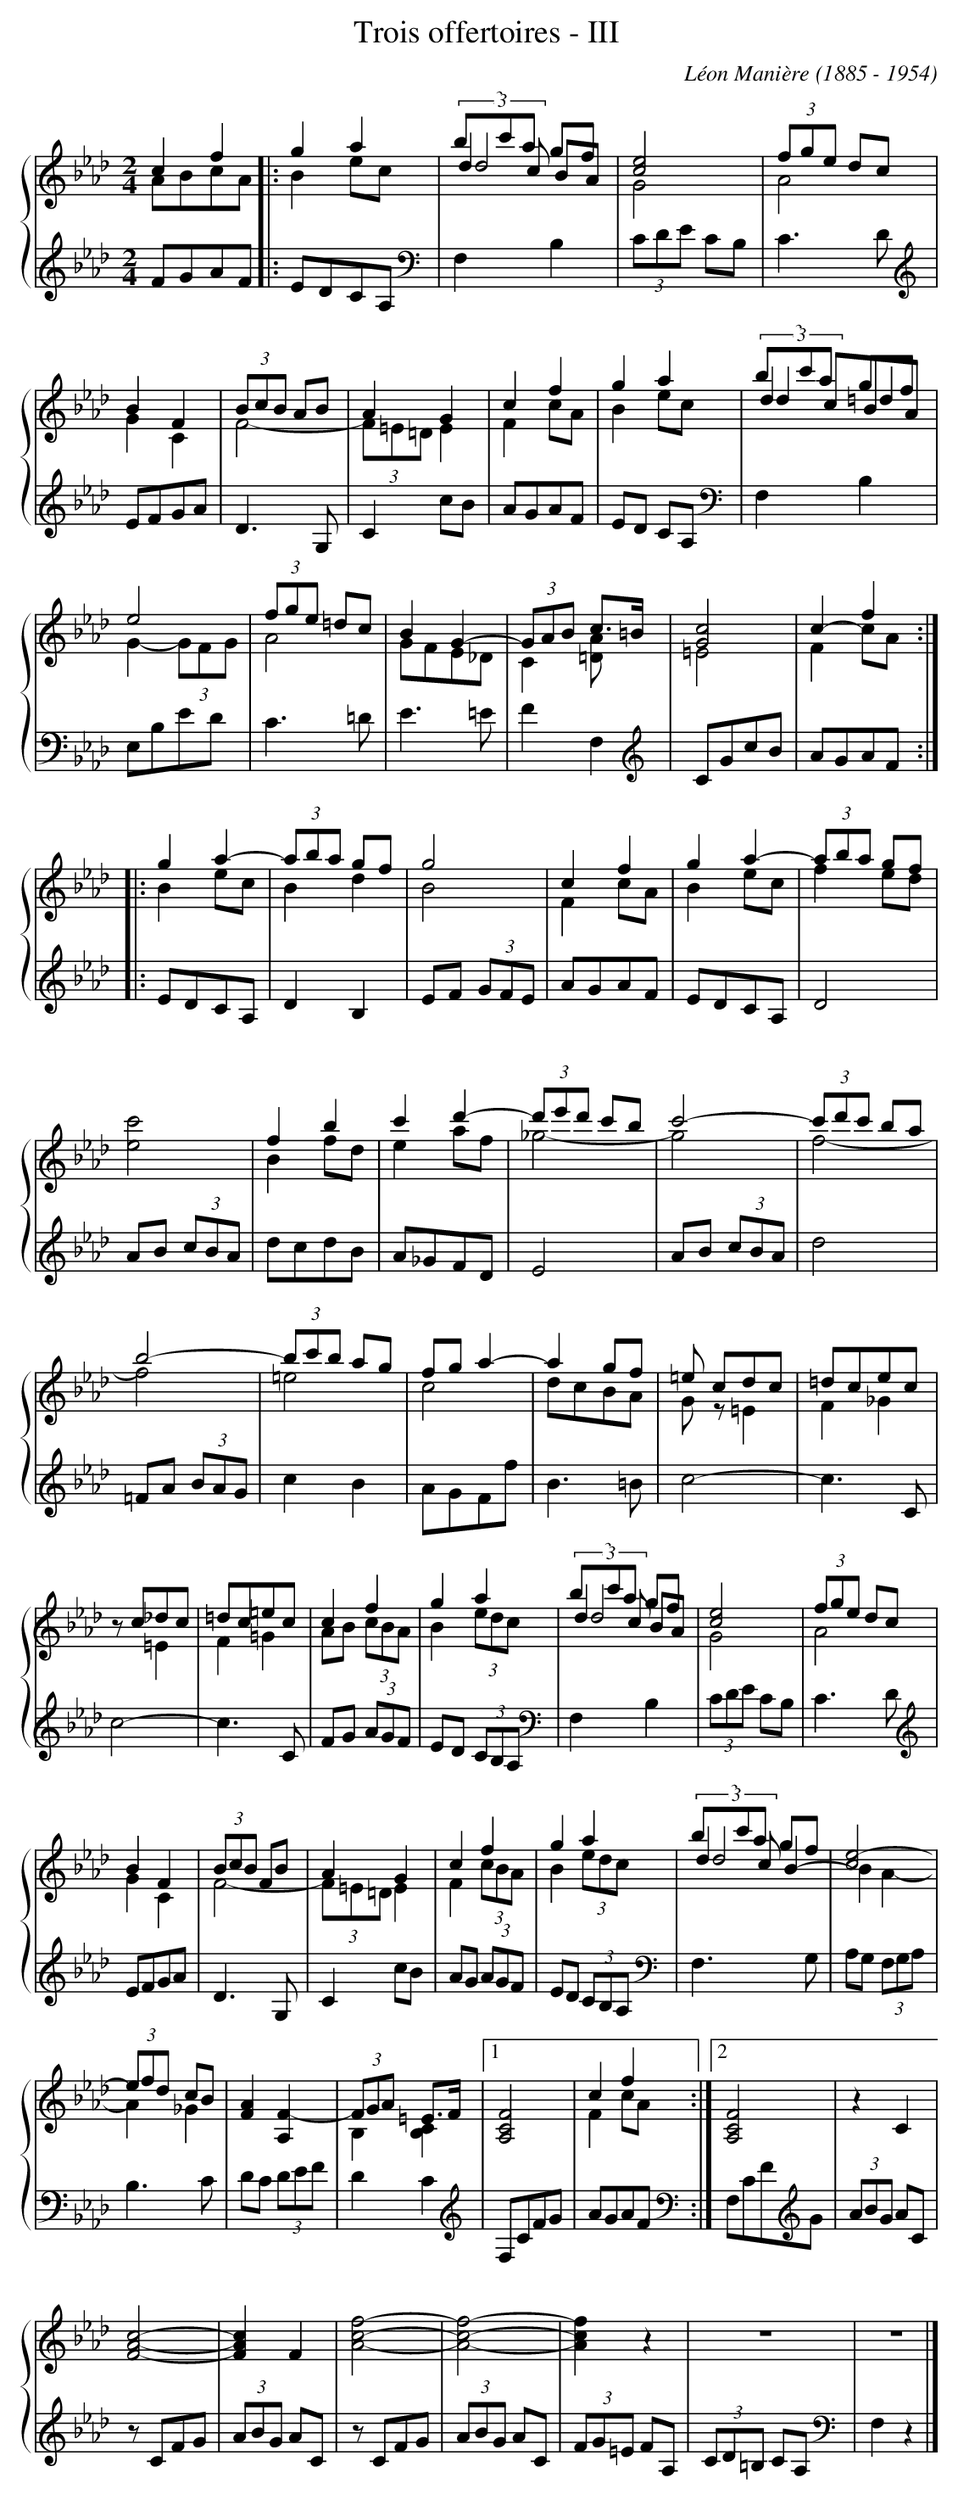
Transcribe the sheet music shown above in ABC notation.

X:1
T:Trois offertoires - III
M:2/4
L:1/8
Q:Andante
%%staves {(1 *2) 3}
K:Fm
Q:1/4=72
V:1
c2f2|:g2a2|(3bc'a gf|[ce]4|(3fge dc|
V:2
ABcA|:B2ec|(3:2:2d2c BA&[I:pos stem up]d4|G4|A4|
V:3 shift=cC
FGAF|:EDCA,|F,2B,2|(3CDE CB,|C3D|
V:1
B2F2|(3BcB AB|A2G2|c2f2|g2a2|(3bc'a gf|
V:2
G2C2|F4-|(3F=E=DE2|F2cA|B2ec|(3:2:2d2cBA&d2=d2|
V:3
EFGA|D3G,|C2cB|AGAF|ED CA,|F,2B,2|
V:1
e4|(3fge =dc|B2G2-|(3GAB c>=B|[Gc]4|!tie(!c2-f2:|
V:2
G2-(3GFG|A4|GFE_D|C2[=D2A]|=E4|F2!tie)!cA:|
V:3
E,B,ED|C3=D|E3=E|F2F,2|CGcB|AGAF:|
V:1
|:g2a2-|(3aba gf|g4|!tie(!c2f2|g2a2-|(3aba gf|
V:2
|:B2ec|B2d2|B4|F2!tie)!cA|B2ec|f2ed|
V:3
|:EDCA,|D2B,2|EF (3GFE|AGAF|EDCA,|D4|
V:1
[ec']4|!tie(!f2b2|c'2d'2-|(3d'e'd' c'b|c'4-|(3c'd'c' ba|
V:2
X|B2!tie)!fd|e2af|_g4-|g4|f4-|
V:3
AB (3cBA|dcdB|A_GFD|E4|AB (3cBA|d4|
V:1
b4-|(3bc'b ag|fga2-|a2gf|=e cdc|=dcec|
V:2
f4|=e4|c4|dcBA|Gz=E2|F2_G2|
V:3
=FA (3BAG|c2B2|AGFf|B3=B|c4-|c3C|
V:1
zc_dc|=dc=ec|c2f2|g2a2|(3bc'a gf|[ce]4|(3fge dc|
V:2
x2=E2|F2=G2|AB (3cBA|B2(3edc|(3:2:2d2c BA&d4|G4|A4|
V:3
c4-|c3C|FG (3AGF|ED (3CB,A,|F,2B,2|(3CDE CB,|C3D|
V:1
B2F2|(3BcB FB|A2G2|c2f2|g2a2|(3bc'a gf|[ce-]4|
V:2
G2C2|F4-|(3F=E=DE2|F2(3cBA|B2(3edc|(3:2:2d2cB2-&d4|B2A2-|
V:3
EFGA|D3G,|C2cB|AG (3AGF|ED (3CB,A,|F,3G,|A,G, (3F,G,A,|
V:1
(3efd cB|[FA]2[A,F-]2|(3FGA =E>F|1[A,CF]4|!tie(!c2f2:|2[A,CF]4|z2C2|
V:2
A2_G2|X|B,2[B,C]2|1X|F2!tie)!cA:|2X2|
V:3
B,3C|DC (3DEF|D2C2|1F,CFG|AGAF:|2F,CFG|(3ABG AC|
V:1
[FAc]4-|[FAc]2F2|[Acf]4-|[Acf]4-|[Acf]2z2|z4|z4|]
V:2
X7|]
V:3
zCFG|(3ABG AC|zCFG|(3ABG AC|(3FG=E FA,|(3CD=B, CA,|F,2z2|]
